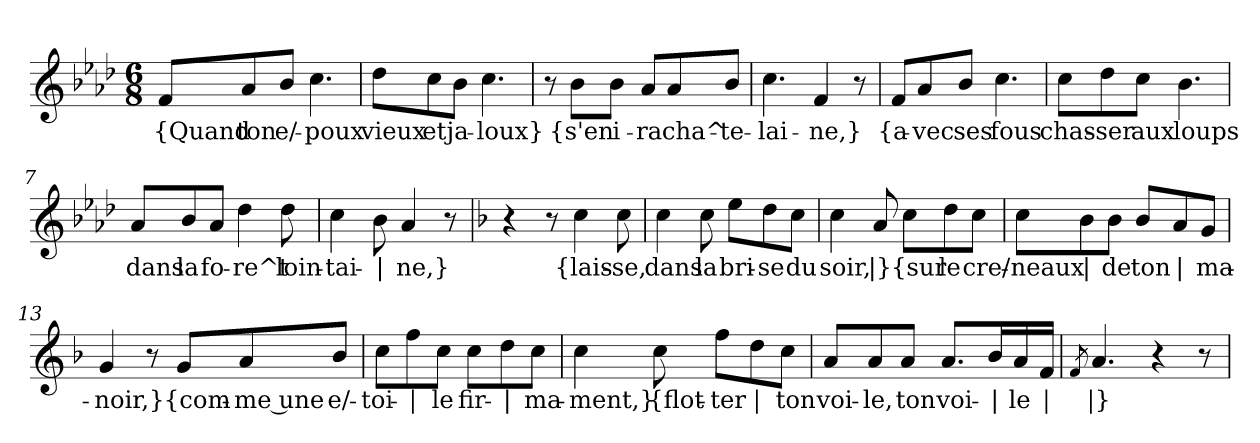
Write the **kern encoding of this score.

**kern	**text
*part1	*part1
*staff1	*staff1
*clefG2	*
*k[b-e-a-d-]	*
*M6/8	*
=1	=1
!	!LO:LY:b
8f/L	{Quand
!	!LO:LY:b
8a-/	ton
!	!LO:LY:b
8b-/J	e/-
!	!LO:LY:b
4.cc\	-poux
=2	=2
!	!LO:LY:b
8dd-\L	vieux
!	!LO:LY:b
8cc\	et
!	!LO:LY:b
8b-\J	ja-
!	!LO:LY:b
4.cc\	-loux}
=3	=3
8r	.
!	!LO:LY:b
8b-\L	{s'en
!	!LO:LY:b
8b-\J	i-
!	!LO:LY:b
8a-/L	-ra
!	!LO:LY:b
8a-/	cha^-
!	!LO:LY:b
8b-/J	-te-
=4	=4
!	!LO:LY:b
4.cc\	-lai-
!	!LO:LY:b
4f/	-ne,}
8r	.
=5	=5
!	!LO:LY:b
8f/L	{a-
!	!LO:LY:b
8a-/	-vec
!	!LO:LY:b
8b-/J	ses
!	!LO:LY:b
4.cc\	fous
!!LO:LB:g=z
=6	=6
!	!LO:LY:b
8cc\L	chas-
!	!LO:LY:b
8dd-\	-ser
!	!LO:LY:b
8cc\J	aux
!	!LO:LY:b
4.b-\	loups
=7	=7
!	!LO:LY:b
8a-/L	dans
!	!LO:LY:b
8b-/	la
!	!LO:LY:b
8a-/J	fo-
!	!LO:LY:b
4dd-\	-re^t
!	!LO:LY:b
8dd-\	loin-
=8	=8
!	!LO:LY:b
4cc\	-tai-
!	!LO:LY:b
8b-\	|
!	!LO:LY:b
4a-/	-ne,}
8r	.
=9	=9
*k[b-]	*
4r	.
8r	.
!	!LO:LY:b
4cc\	{lais-
!	!LO:LY:b
8cc\	-se,
=10	=10
!	!LO:LY:b
4cc\	dans
!	!LO:LY:b
8cc\	la
!	!LO:LY:b
8ee\L	bri-
!	!LO:LY:b
8dd\	-se
!	!LO:LY:b
8cc\J	du
!!LO:LB:g=z
=11	=11
!	!LO:LY:b
4cc\	soir,
!	!LO:LY:b
8a/	|}
!	!LO:LY:b
8cc\L	{sur
!	!LO:LY:b
8dd\	le
!	!LO:LY:b
8cc\J	cre/-
=12	=12
!	!LO:LY:b
8cc\L	-neaux
!	!LO:LY:b
8b-\	|
!	!LO:LY:b
8b-\J	de
!	!LO:LY:b
8b-/L	ton
!	!LO:LY:b
8a/	|
!	!LO:LY:b
8g/J	ma-
=13	=13
!	!LO:LY:b
4g/	-noir,}
8r	.
!	!LO:LY:b
8g/L	{com-
!	!LO:LY:b
8a/	-me une
!	!LO:LY:b
8b-/J	e/-
=14	=14
!	!LO:LY:b
8cc\L	-toi-
!	!LO:LY:b
8ff\	|
!	!LO:LY:b
8cc\J	-le
!	!LO:LY:b
8cc\L	fir-
!	!LO:LY:b
8dd\	|
!	!LO:LY:b
8cc\J	-ma-
!!LO:LB:g=z
=15	=15
!	!LO:LY:b
4cc\	-ment,}
!	!LO:LY:b
8cc\	{flot-
!	!LO:LY:b
8ff\L	-ter
!	!LO:LY:b
8dd\	|
!	!LO:LY:b
8cc\J	ton
=16	=16
!	!LO:LY:b
8a/L	voi-
!	!LO:LY:b
8a/	-le,
!	!LO:LY:b
8a/J	ton
!	!LO:LY:b
8.a/L	voi-
!	!LO:LY:b
16b-/L	|
!	!LO:LY:b
16a/	-le
!	!LO:LY:b
16f/JJ	|
=17	=17
8qf/	.
!	!LO:LY:b
4.a/	|}
4r	.
8r	.
=	=
*-	*-
